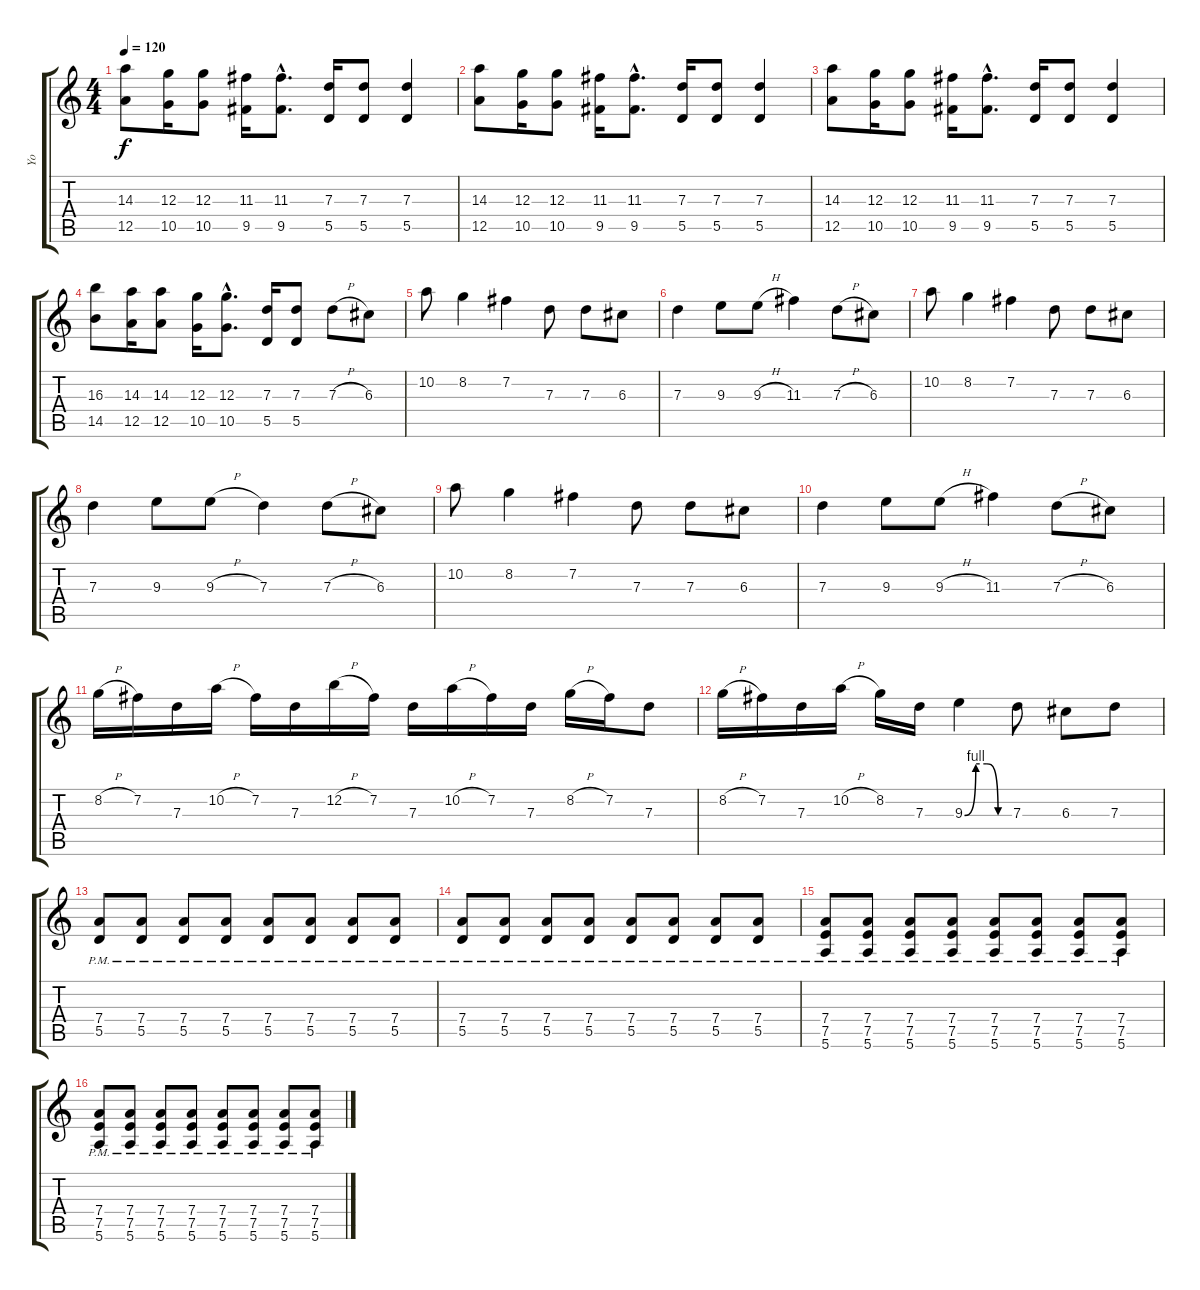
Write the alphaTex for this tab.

\track ("Yo" "Yo") {instrument overdrivenguitar}
\staff {score tabs}
\tuning (E4 B3 G3 D3 A2 E2) {hide}
\ts (4 4)
\tempo 120
\clef g2
\ks c
(14.3 12.5).8{dy f} (12.3 10.5).16 (12.3 10.5).8 (11.3 9.5).16 (11.3{hac} 9.5{hac}).8{d} (7.3 5.5).16 (7.3 5.5).8 (7.3 5.5).4 |
(14.3 12.5).8 (12.3 10.5).16 (12.3 10.5).8 (11.3 9.5).16 (11.3{hac} 9.5{hac}).8{d} (7.3 5.5).16 (7.3 5.5).8 (7.3 5.5).4 |
(14.3 12.5).8 (12.3 10.5).16 (12.3 10.5).8 (11.3 9.5).16 (11.3{hac} 9.5{hac}).8{d} (7.3 5.5).16 (7.3 5.5).8 (7.3 5.5).4 |
(16.3 14.5).8 (14.3 12.5).16 (14.3 12.5).8 (12.3 10.5).16 (12.3{hac} 10.5{hac}).8{d} (7.3 5.5).16 (7.3 5.5).8 7.3{h}.8 6.3.8 |
10.2.8 8.2.4 7.2.4 7.3.8 7.3.8 6.3.8 |
7.3.4 9.3.8 9.3{h}.8 11.3.4 7.3{h}.8 6.3.8 |
10.2.8 8.2.4 7.2.4 7.3.8 7.3.8 6.3.8 |
7.3.4 9.3.8 9.3{h}.8 7.3.4 7.3{h}.8 6.3.8 |
10.2.8 8.2.4 7.2.4 7.3.8 7.3.8 6.3.8 |
7.3.4 9.3.8 9.3{h}.8 11.3.4 7.3{h}.8 6.3.8 |
8.2{h}.16 7.2.16 7.3.16 10.2{h}.16 7.2.16 7.3.16 12.2{h}.16 7.2.16 7.3.16 10.2{h}.16 7.2.16 7.3.16 8.2{h}.16 7.2.16 7.3.8 |
8.2{h}.16 7.2.16 7.3.16 10.2{h}.16 8.2.16 7.3.16 9.3{be (custom 0 0 15 4 30 4 45 0 60 0)}.4 7.3.8 6.3.8 7.3.8 |
(7.4{pm} 5.5{pm}).8 (7.4{pm} 5.5{pm}).8 (7.4{pm} 5.5{pm}).8 (7.4{pm} 5.5{pm}).8 (7.4{pm} 5.5{pm}).8 (7.4{pm} 5.5{pm}).8 (7.4{pm} 5.5{pm}).8 (7.4{pm} 5.5{pm}).8 |
(7.4{pm} 5.5{pm}).8 (7.4{pm} 5.5{pm}).8 (7.4{pm} 5.5{pm}).8 (7.4{pm} 5.5{pm}).8 (7.4{pm} 5.5{pm}).8 (7.4{pm} 5.5{pm}).8 (7.4{pm} 5.5{pm}).8 (7.4{pm} 5.5{pm}).8 |
(7.4{pm} 7.5{pm} 5.6{pm}).8 (7.4{pm} 7.5{pm} 5.6{pm}).8 (7.4{pm} 7.5{pm} 5.6{pm}).8 (7.4{pm} 7.5{pm} 5.6{pm}).8 (7.4{pm} 7.5{pm} 5.6{pm}).8 (7.4{pm} 7.5{pm} 5.6{pm}).8 (7.4{pm} 7.5{pm} 5.6{pm}).8 (7.4{pm} 7.5{pm} 5.6{pm}).8 |
(7.4{pm} 7.5{pm} 5.6{pm}).8 (7.4{pm} 7.5{pm} 5.6{pm}).8 (7.4{pm} 7.5{pm} 5.6{pm}).8 (7.4{pm} 7.5{pm} 5.6{pm}).8 (7.4{pm} 7.5{pm} 5.6{pm}).8 (7.4{pm} 7.5{pm} 5.6{pm}).8 (7.4{pm} 7.5{pm} 5.6{pm}).8 (7.4{pm} 7.5{pm} 5.6{pm}).8
